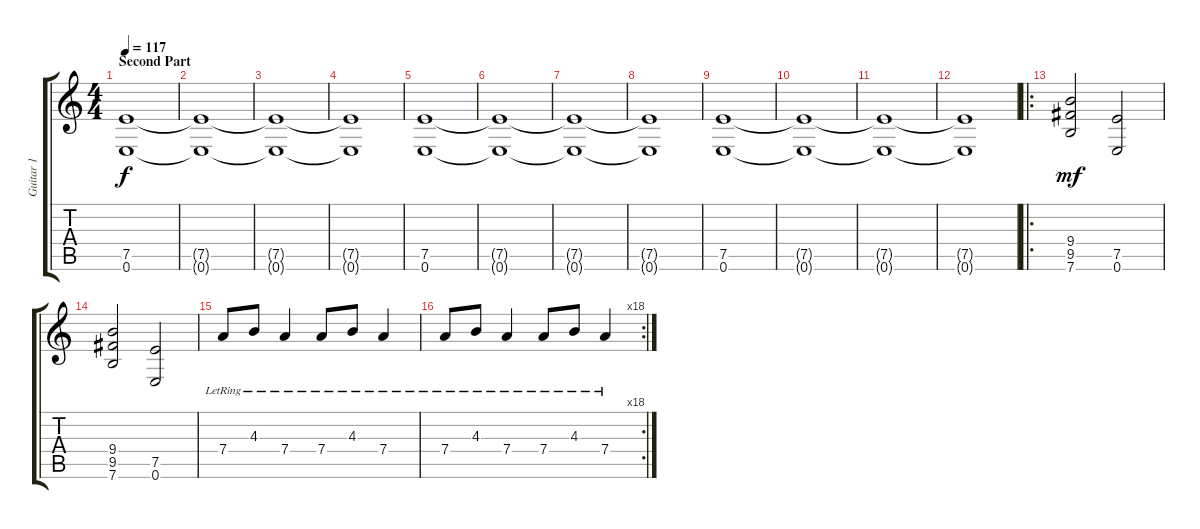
\track ("Guitar 1" "Guitar 1") {instrument distortionguitar}
\staff {score tabs}
\tuning (E4 B3 G3 D3 A2 E2) {hide}
\ts (4 4)
\section ("" "Second Part")
\tempo 117
\clef g2
\ks c
(7.5 0.6).1{dy f volume 14 balance 13} |
(7.5{t} 0.6{t}).1 |
(7.5{t} 0.6{t}).1 |
(7.5{t} 0.6{t}).1 |
(7.5 0.6).1{volume 14} |
(7.5{t} 0.6{t}).1 |
(7.5{t} 0.6{t}).1 |
(7.5{t} 0.6{t}).1 |
(7.5 0.6).1{volume 14} |
(7.5{t} 0.6{t}).1 |
(7.5{t} 0.6{t}).1 |
(7.5{t} 0.6{t}).1 |
\ro
(9.4 9.5 7.6).2{dy mf} (7.5 0.6).2 |
(9.4 9.5 7.6).2 (7.5 0.6).2 |
7.4{lr}.8 4.3{lr}.8 7.4{lr}.4 7.4{lr}.8 4.3{lr}.8 7.4{lr}.4 |
\rc 18
7.4{lr}.8 4.3{lr}.8 7.4{lr}.4 7.4{lr}.8 4.3{lr}.8 7.4{lr}.4
